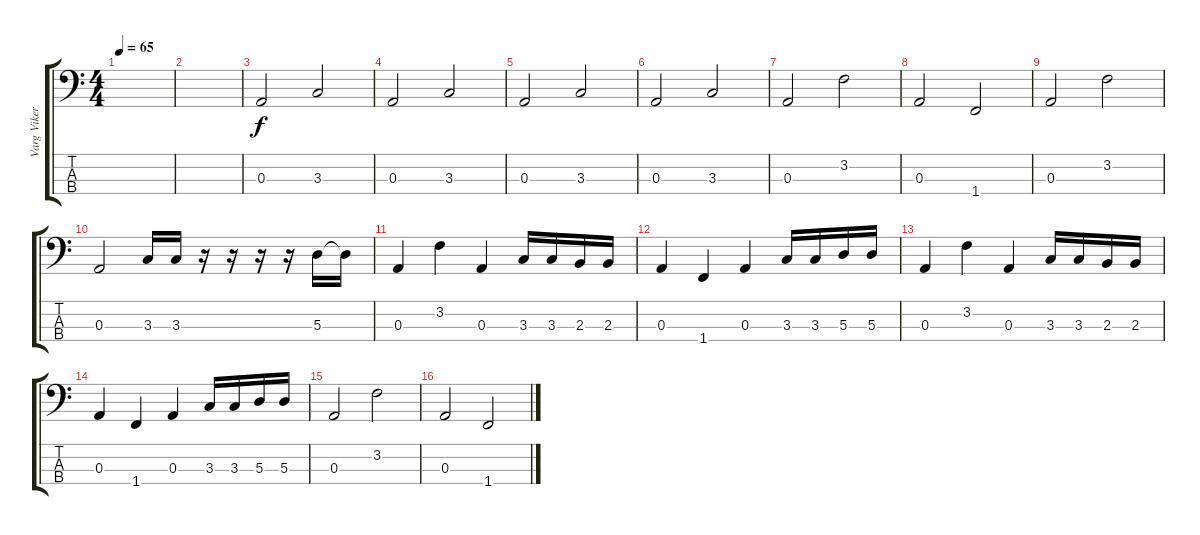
\track ("Varg Vikernes" "Varg Viker") {instrument electricbassfinger}
\staff {score tabs}
\tuning (G2 D2 A1 E1) {hide}
\ts (4 4)
\tempo 65
\clef f4
\ks c
|
|
0.3.2 3.3.2 |
0.3.2 3.3.2 |
0.3.2 3.3.2 |
0.3.2 3.3.2 |
0.3.2 3.2.2 |
0.3.2 1.4.2 |
0.3.2 3.2.2 |
0.3.2 3.3.16 3.3.16 r.16 r.16 r.16 r.16 5.3.16 5.3{t}.16 |
0.3.4 3.2.4 0.3.4 3.3.16 3.3.16 2.3.16 2.3.16 |
0.3.4 1.4.4 0.3.4 3.3.16 3.3.16 5.3.16 5.3.16 |
0.3.4 3.2.4 0.3.4 3.3.16 3.3.16 2.3.16 2.3.16 |
0.3.4 1.4.4 0.3.4 3.3.16 3.3.16 5.3.16 5.3.16 |
0.3.2 3.2.2 |
0.3.2 1.4.2
